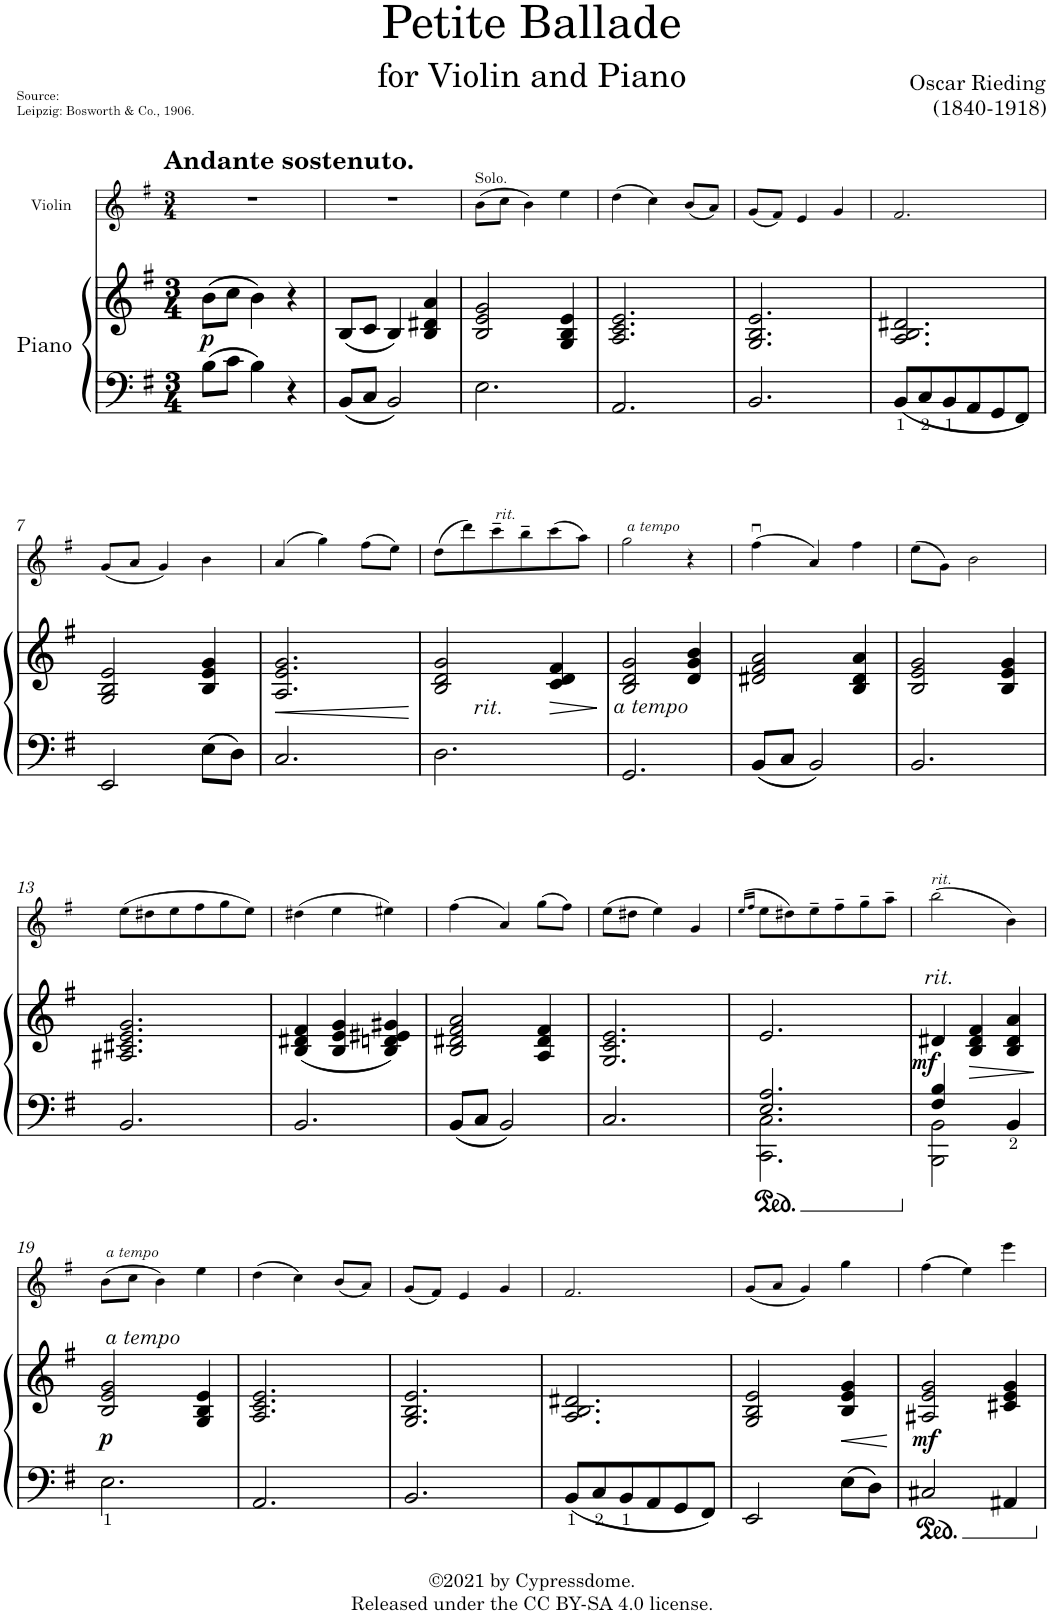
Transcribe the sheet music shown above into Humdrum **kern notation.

**kern	**kern	**dynam	**kern	**dynam
*part2	*part2	*part2	*part1	*part1
*staff3	*staff2	*staff2/3	*staff1	*staff1
*I"Piano	*	*	*I"Violin	*
*I'Pno	*	*	*I'Vln	*
*	*	*	*stria5	*
*clefF4	*clefG2	*	*clefG2	*
*k[f#]	*k[f#]	*	*k[f#]	*
*M3/4	*M3/4	*	*M3/4	*
=1	=1	=1	=1	=1
*	*	*	*^	*
!	!	!	!LO:TX:a:B:t=Andante sostenuto.	!	!
!	!	!LO:DY:b	!	!	!
8B\L	(8b\L	p	2.r	8bL	.
8c\J	8cc\J	.	.	8ccJ	.
4B\	4b\)	.	.	4b	.
4r	4r	.	.	4ryy	.
=2	=2	=2	=2	=2	=2
8BB/L	(8B/L	.	2.r	8BL	.
8C/J	8c/J	.	.	8cJ	.
2BB/	4B/)	.	.	4B	.
.	4B/ 4d#X/ 4a/	.	.	4B 4d#X 4a	.
=3	=3	=3	=3	=3	=3
!	!	!	!LO:TX:a:t=Solo.	!	!
*	*	*	*v	*v	*
2.E\	2B/ 2e/ 2g/	.	(8b\L	.
.	.	.	8cc\J	.
.	.	.	4b\)	.
.	4G/ 4B/ 4e/	.	4ee\	.
=4	=4	=4	=4	=4
2.AA/	2.A/ 2.c/ 2.e/	.	(4dd\	.
.	.	.	4cc\)	.
.	.	.	(8b/L	.
.	.	.	8a/J)	.
=5	=5	=5	=5	=5
2.BB/	2.G/ 2.B/ 2.e/	.	(8g/L	.
.	.	.	8f#/J)	.
.	.	.	4e/	.
.	.	.	4g/	.
=6	=6	=6	=6	=6
8BB/L	2.A/ 2.B/ 2.d#X/	.	2.f#/	.
8C/	.	.	.	.
8BB/	.	.	.	.
8AA/	.	.	.	.
8GG/	.	.	.	.
8FF#/J	.	.	.	.
!!LO:LB:g=z
=7	=7	=7	=7	=7
2EE/	2G/ 2B/ 2e/	.	(8g/L	.
.	.	.	8a/J	.
.	.	.	4g/)	.
8E\L	4B/ 4e/ 4g/	.	4b\	.
8D\J	.	.	.	.
=8	=8	=8	=8	=8
!	!	!LO:HP:b	!	!
2.C/	2.A/ 2.e/ 2.g/	<	(4a/	.
.	.	.	4gg\)	.
.	.	.	(8ff#\L	.
.	.	.	8ee\J)	.
.	.	[	.	.
=9	=9	=9	=9	=9
!	!	!LO:DY:a=2	!	!
2.D\	2B/ 2d/ 2g/	other-dynamics	(8dd\L	.
.	.	.	8ddd\)	.
!	!	!	!	!LO:DY:a
.	.	.	8ccc~\	other-dynamics
.	.	.	8bb~\	.
!	!	!LO:HP:b	!	!
.	4c/ 4d/ 4f#/	>	(8ccc\	.
.	.	.	8aa\J)	.
.	.	]	.	.
=10	=10	=10	=10	=10
!	!	!LO:DY:b	!	!LO:DY:a
2.GG/	2B/ 2d/ 2g/	other-dynamics	2gg\	other-dynamics
.	4d/ 4g/ 4b/	.	4r	.
=11	=11	=11	=11	=11
8BB/L	2d#X/ 2f#/ 2a/	.	(4ff#u\	.
8C/J	.	.	.	.
2BB/	.	.	4a/)	.
.	4B/ 4d#/ 4a/	.	4ff#\	.
=12	=12	=12	=12	=12
2.BB/	2B/ 2e/ 2g/	.	(8ee\L	.
.	.	.	8g\J)	.
.	.	.	2b\	.
.	4B/ 4e/ 4g/	.	.	.
!!LO:LB:g=z
=13	=13	=13	=13	=13
2.BB/	2.A#X/ 2.c#X/ 2.e/ 2.g/	.	(8ee\L	.
.	.	.	8dd#X\	.
.	.	.	8ee\	.
.	.	.	8ff#\	.
.	.	.	8gg\	.
.	.	.	8ee\J)	.
=14	=14	=14	=14	=14
2.BB/	(4B/ 4d#X/ 4f#/	.	(4dd#X\	.
.	4B/ 4e/ 4g/	.	4ee\	.
.	4B/ 4dn/ 4e#X/ 4g#X/)	.	4ee#X\)	.
=15	=15	=15	=15	=15
8BB/L	2B/ 2d#X/ 2f#/ 2a/	.	(4ff#\	.
8C/J	.	.	.	.
2BB/	.	.	4a/)	.
.	4A/ 4d#/ 4f#/	.	(8gg\L	.
.	.	.	8ff#\J)	.
=16	=16	=16	=16	=16
2.C/	2.G/ 2.c/ 2.e/	.	(8ee\L	.
.	.	.	8dd#X\J	.
.	.	.	4ee\)	.
.	.	.	4g/	.
=17	=17	=17	=17	=17
.	.	.	(>16qee/LL	.
.	.	.	16qff#/JJ	.
*^	*	*	*	*
2.E/ 2.A/	2.CC\ 2.C\	2.e/	.	8ee\L	.
.	.	.	.	8dd#X\)	.
.	.	.	.	8ee~\	.
.	.	.	.	8ff#~\	.
.	.	.	.	8gg~\	.
.	.	.	.	8aa~\J	.
=18	=18	=18	=18	=18	=18
!	!	!	!LO:DY:a	!	!
!	!	!	!LO:DY:n=1:b	!	!LO:DY:a
4F#/ 4B/	2BBB\ 2BB\	4d#X/	other-dynamics mf	(2bb\	other-dynamics
!	!	!	!LO:HP:b	!	!
2ryy	.	4B/ 4d#/ 4f#/	>	.	.
.	4BB/	4B/ 4d#/ 4a/	.	4b\)	.
*v	*v	*	*	*	*
.	.	]	.	.
!!LO:LB:g=z
=19	=19	=19	=19	=19
!	!	!LO:DY:b	!	!
!	!	!LO:DY:n=1:a	!	!LO:DY:a
2.E\	2B/ 2e/ 2g/	p other-dynamics	(8b\L	other-dynamics
.	.	.	8cc\J	.
.	.	.	4b\)	.
.	4G/ 4B/ 4e/	.	4ee\	.
=20	=20	=20	=20	=20
2.AA/	2.A/ 2.c/ 2.e/	.	(4dd\	.
.	.	.	4cc\)	.
.	.	.	(8b/L	.
.	.	.	8a/J)	.
=21	=21	=21	=21	=21
2.BB/	2.G/ 2.B/ 2.e/	.	(8g/L	.
.	.	.	8f#/J)	.
.	.	.	4e/	.
.	.	.	4g/	.
=22	=22	=22	=22	=22
8BB/L	2.A/ 2.B/ 2.d#X/	.	2.f#/	.
8C/	.	.	.	.
8BB/	.	.	.	.
8AA/	.	.	.	.
8GG/	.	.	.	.
8FF#/J	.	.	.	.
=23	=23	=23	=23	=23
2EE/	2G/ 2B/ 2e/	.	(8g/L	.
.	.	.	8a/J	.
.	.	.	4g/)	.
!	!	!LO:HP:b	!	!
8E\L	4B/ 4e/ 4g/	<	4gg\	.
8D\J	.	.	.	.
.	.	[	.	.
=24	=24	=24	=24	=24
!	!	!LO:DY:b	!	!
2C#X/	2A#X/ 2e/ 2g/	mf	(4ff#\	.
.	.	.	4ee\)	.
4AA#X/	4c#X/ 4e/ 4g/	.	4eee\	.
=	=	=	=	=
*-	*-	*-	*-	*-
